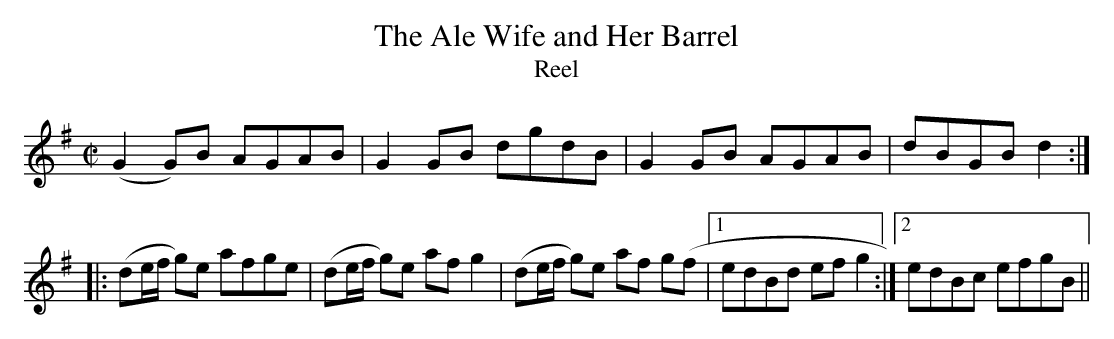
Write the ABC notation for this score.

X:1
T:Ale Wife and Her Barrel, The
T:Reel
M:C|
L:1/8
K:G
(G2 G)B AGAB | G2 GB dgdB | G2 GB AGAB | dBGB d2 :|
|: (de/f/ g)e afge | (de/f/ g)e af g2 | (de/f/ g)e af g(f |1 edBd ef g2 :|2 edBc efgB ||
